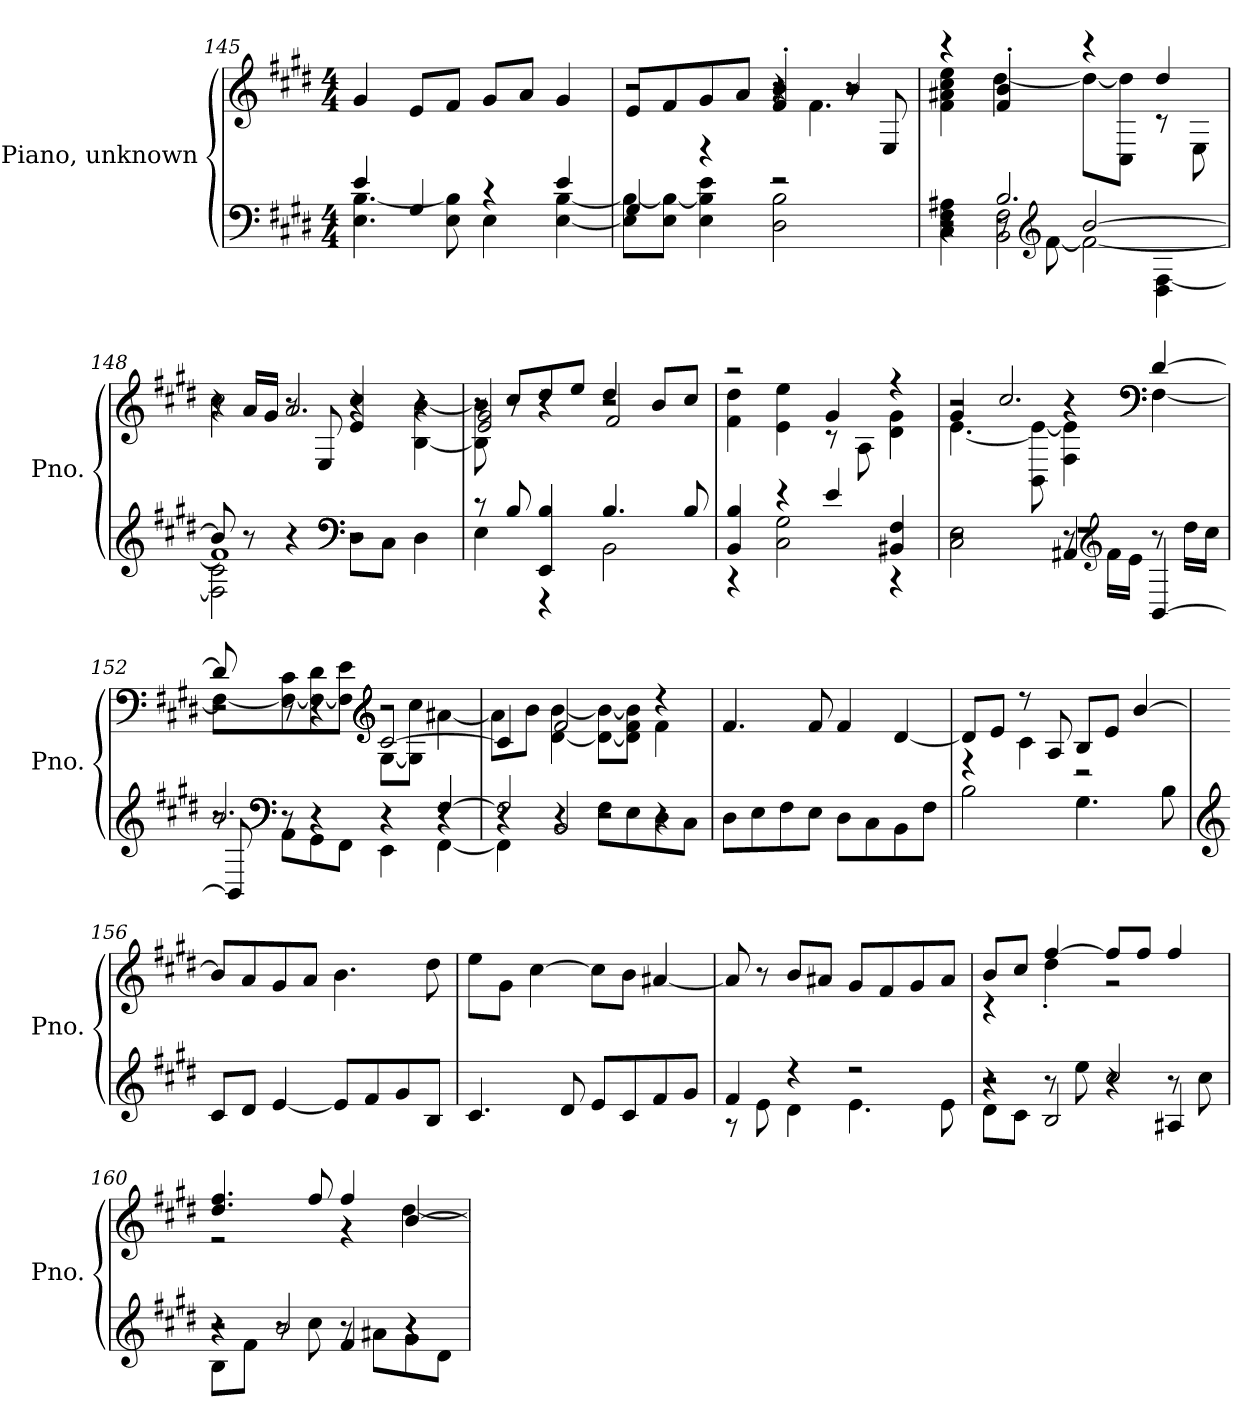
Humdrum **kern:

**kern	**kern
*part1	*part1
*staff2	*staff1
*I"Piano, unknown	*
*I'Pno.	*
*clefF4	*clefG2
*k[f#c#g#d#]	*k[f#c#g#d#]
*M4/4	*M4/4
=145	=145
*^	*
4e/	4.E\ [4.B\	4g#/
4G#/	.	8e/L
.	8E\ 8B\]	8f#/J
4r	4E\	8g#/L
.	.	8a/J
4e/	[4E\ [4B\	4g#/
!!LO:LB:g=z
=146	=146	=146
*	*	*^
*	*	*	*^
4G#/	8E\] 8B\_L	2r	2r	8e/L
.	8E\ 8B\_J	.	.	8f#/
4r	4E\ 4B\] 4e\	.	.	8g#/
.	.	.	.	8a/J
2r	2D#\ 2B\	4r	8r	4f#/' 4b/'
.	.	.	4.f#\	.
.	.	4b/	.	8r
.	.	.	.	8E/
*	*	*	*v	*v
=147	=147	=147	=147
*^	*^	*	*
2r	4r	4r	4C#\ 4F#\ 4A#X\	4r	4f#\ 4a#X\ 4cc#\ 4ee\
.	8r	2.B/	2BB\ 2F#\	4f#/' 4b/'	[4dd#\
*clefG2	*	*	*	*	*
.	[8f#\	.	.	.	.
[2b/	2f#\_	.	.	4r	8dd#\L_
.	.	.	.	.	8C#\ 8dd#\]J
.	.	.	4D#\ [4F#\	4dd#/	8r
.	.	.	.	.	8E\
*	*	*v	*v	*	*
=148	=148	=148	=148	=148
*	*	*	*	*^
8b/]	1f#]	2F#\] 2c#\	8r	2cc#\	4r
8r	.	.	16a/LL	.	.
.	.	.	16g#/JJ	.	.
4r	.	.	8r	.	2.a/
.	.	.	8E/	.	.
*clefF4	*	*	*	*	*
2r	.	8D#\L	4e/ 4cc#/	4r	.
.	.	8C#\J	.	.	.
.	.	4D#\	4r	[4B\ [4b\	.
*	*v	*v	*	*	*
=149	=149	=149	=149	=149
8r	4E\	8r	8B\] 8b\]	2e/ 2g#/
8B/	.	8cc#/L	8r	.
4EE/ 4B/	4r	8dd#/	4r	.
.	.	8ee/J	.	.
4.B/	2BB\	4dd#/	2r	2f#/
.	.	8b/L	.	.
8B/	.	8cc#/J	.	.
*	*	*	*v	*v
!!LO:LB:g=z
=150	=150	=150	=150
4BB/ 4B/	4r	2r	4f#\ 4dd#\
4r	2C#\ 2G#\	.	4e\ 4ee\
4e/	.	4g#/	8r
.	.	.	8A\
4BB#X/ 4F#/	4r	4r	4d#\ 4g#\
=151	=151	=151	=151
*	*^	*	*^
1r	2C#\ 2E\	2r	4g#/	[4.e\	2r
.	.	.	2.cc#/	.	.
.	.	.	.	8BB\ 8e\_	.
.	8r	4AA#X/	.	4F#\ 4e\]	4r
*clefG2	*	*	*	*	*
.	16f#\LL	.	.	.	.
.	16e\JJ	.	.	.	.
*	*	*	*clefF4	*	*
.	8r	[4BB/	.	[4F#\	[4d#/
.	16dd#\LL	.	.	.	.
.	16cc#\JJ	.	.	.	.
=152	=152	=152	=152	=152	=152
2.b/	8r	8BB/]	2r	8F#\L_	8d#/]
*clefF4	*	*	*	*	*
.	8AA\L	8r	.	8F#\_ 8c#\	8r
.	8GG#\	4r	.	8F#\_ 8d#\	4r
.	8FF#\J	.	.	8F#\] 8e\J	.
*	*	*	*clefG2	*	*
.	4EE\	4r	[2c#/	[8G#\L	2r
.	.	.	.	8G#\] 8cc#\J	.
4r	[4FF#\	[4F#/	.	[4a#X\	.
*	*	*	*	*v	*v
!!LO:PB:g=z
=153	=153	=153	=153	=153
4r	4FF#\]	2F#/]	4c#/]	8a#\L]
.	.	.	.	8b\J
2BB/	4r	.	2f#/	[4d#\ [4b\
.	8F#\L	2r	.	8d#\_ 8b\_L
.	8E\	.	.	8d#\] 8f#\ 8b\]J
4r	8D#\	.	4r	4f#\
.	8C#\J	.	.	.
*v	*v	*v	*	*
*	*v	*v
=154	=154
8D#\L	4.f#/
8E\	.
8F#\	.
8E\J	8f#/
8D#\L	4f#/
8C#\	.
8BB\	[4d#/
8F#\J	.
=155	=155
*	*^
2B\	8d#/L]	4r
.	8e/J	.
.	8r	4c#\
.	8A/	.
4.G#\	8B/L	2r
.	8e/J	.
.	[4b/	.
8B\	.	.
*	*v	*v
=156	=156
*clefG2	*
8c#/L	8b/L]
8d#/J	8a/
[4e/	8g#/
.	8a/J
8e/L]	4.b\
8f#/	.
8g#/	.
8B/J	8dd#\
!!LO:LB:g=z
=157	=157
4.c#/	8ee\L
.	8g#\J
.	[4cc#\
8d#/	.
8e/L	8cc#\L]
8c#/	8b\J
8f#/	[4a#X/
8g#/J	.
=158	=158
*^	*
4f#/	8r	8a#/]
.	8e\	8r
4r	4d#\	8b/L
.	.	8a#X/J
2r	4.e\	8g#/L
.	.	8f#/
.	.	8g#/
.	8e\	8a#/J
=159	=159	=159
*	*^	*^
2r	8d#\L	4r	8b/L	4r
.	8c#\J	.	8cc#/J	.
.	8r	2B/	[4ff#/	4dd#'\
.	8ee\	.	.	.
2cc#/	4r	.	8ff#/L]	2r
.	.	.	8ff#/J	.
.	8r	4A#X/	4ff#/	.
.	8cc#\	.	.	.
=160	=160	=160	=160	=160
4r	8B\L	2r	4.dd#/ 4.ff#/	2r
.	8f#\J	.	.	.
2b/	8r	.	.	.
.	8cc#\	.	8ff#/	.
.	8r	4f#/	4ff#/	4r
.	8a#X\L	.	.	.
4r	8g#\	4r	[4b/	[4dd#\
.	8d#\J	.	.	.
*v	*v	*v	*	*
*	*v	*v
=	=
*-	*-
